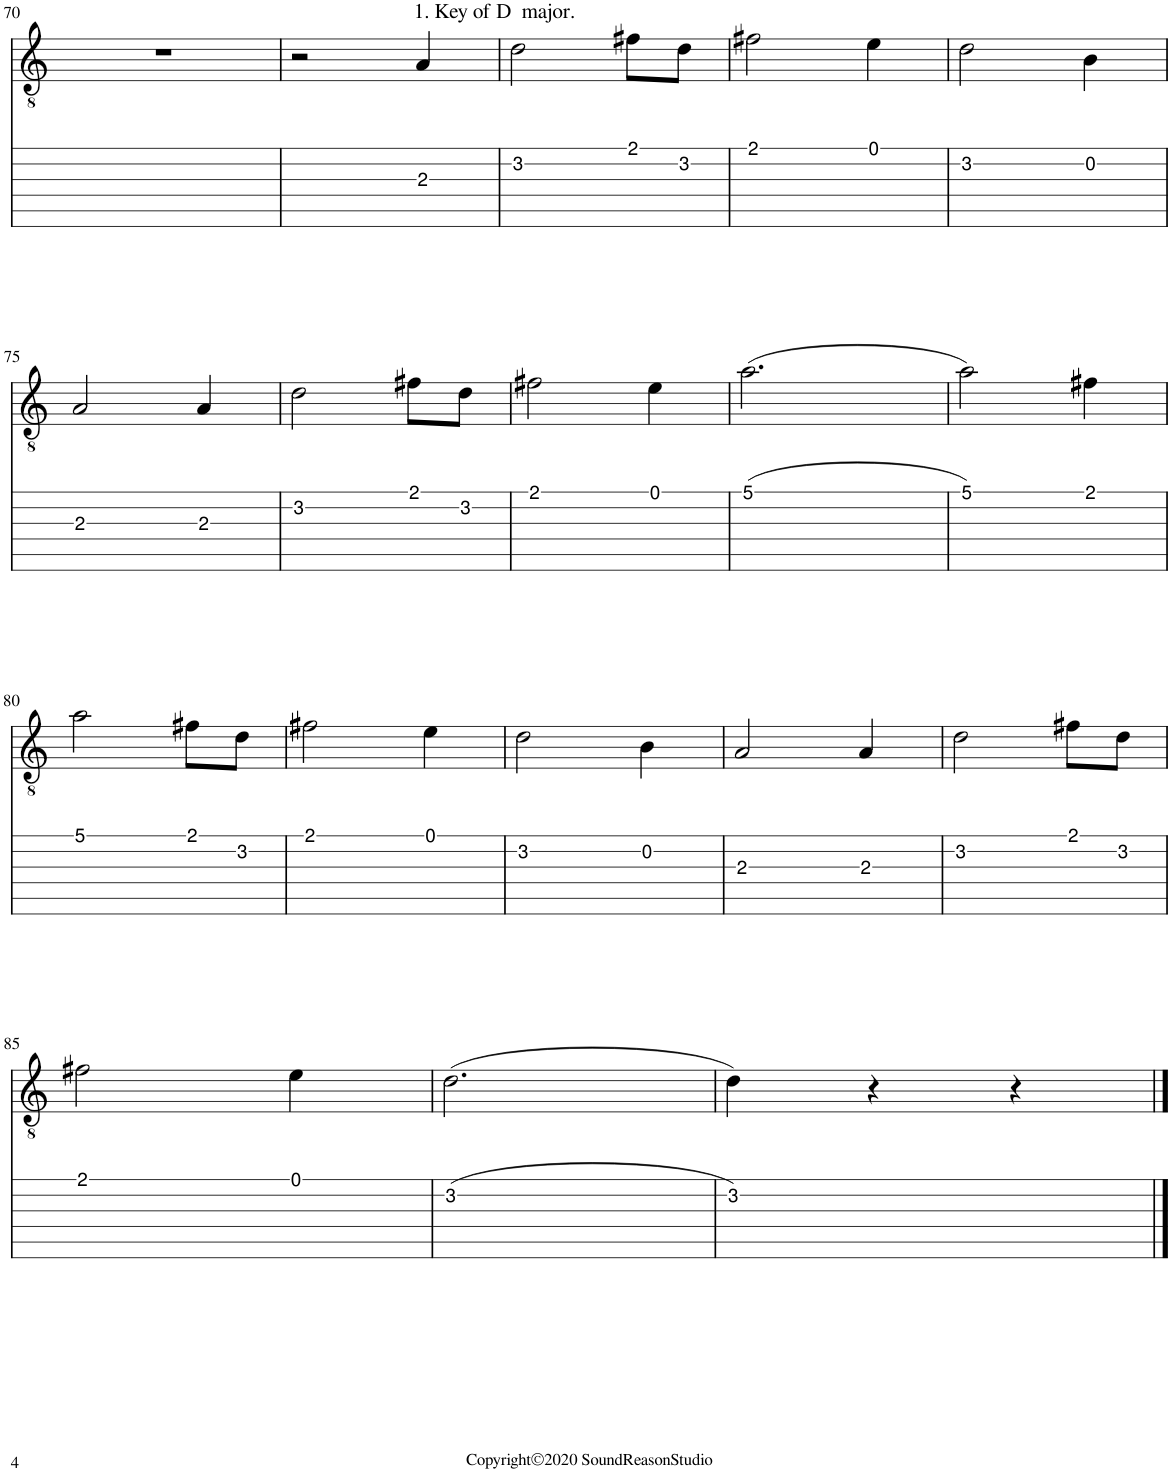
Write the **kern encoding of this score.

**kern	**kern
*part1	*part1
*staff2	*staff1
*I"Guitar	*
*I'Guit.	*
!!LO:PB:g=z
*	*clefGv2
*k[]	*k[]
*M3/4	*M3/4
=70	=70
2.r	2.r
=71	=71
2r	2r
!	!LO:TX:a:t=1. Key of D  major.
4A	4A/
=72	=72
2d	2d\
8f#L	8f#X\L
8dJ	8d\J
=73	=73
2f#	2f#X\
4e	4e\
=74	=74
2d	2d\
4B	4B\
!!LO:LB:g=z
=75	=75
2A	2A/
4A	4A/
=76	=76
2d	2d\
8f#L	8f#X\L
8dJ	8d\J
=77	=77
2f#	2f#X\
4e	4e\
=78	=78
2.a	(2.a\
=79	=79
2a	2a\)
4f#	4f#X\
!!LO:LB:g=z
=80	=80
2a	2a\
8f#L	8f#X\L
8dJ	8d\J
=81	=81
2f#	2f#X\
4e	4e\
=82	=82
2d	2d\
4B	4B\
=83	=83
2A	2A/
4A	4A/
=84	=84
2d	2d\
8f#L	8f#X\L
8dJ	8d\J
!!LO:LB:g=z
=85	=85
2f#	2f#X\
4e	4e\
=86	=86
2.d	(2.d\
=87	=87
4d	4d\)
4r	4r
4r	4r
==	==
*-	*-
